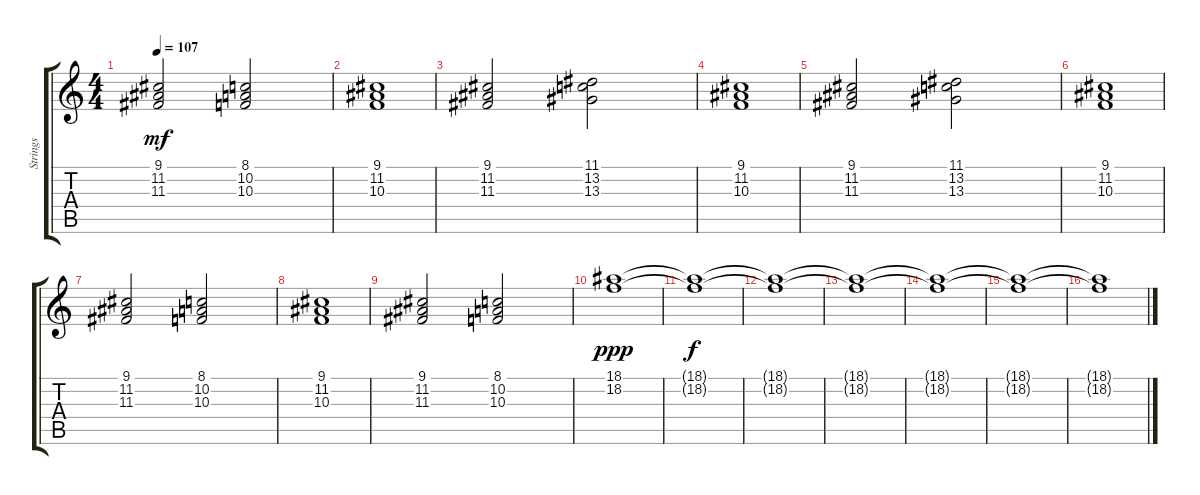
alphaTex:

\track ("Strings" "Strings") {instrument synthstrings1}
\staff {score tabs}
\tuning (E4 B3 G3 D3 A2 E2) {hide}
\ts (4 4)
\tempo 107
\clef g2
\ks c
(9.1 11.2 11.3).2{dy mf} (8.1 10.2 10.3).2 |
(9.1 11.2 10.3).1 |
(9.1 11.2 11.3).2 (11.1 13.2 13.3).2 |
(9.1 11.2 10.3).1 |
(9.1 11.2 11.3).2 (11.1 13.2 13.3).2 |
(9.1 11.2 10.3).1 |
(9.1 11.2 11.3).2 (8.1 10.2 10.3).2 |
(9.1 11.2 10.3).1 |
(9.1 11.2 11.3).2 (8.1 10.2 10.3).2 |
(18.1 18.2).1{dy ppp} |
(18.1{t} 18.2{t}).1{dy f} |
(18.1{t} 18.2{t}).1 |
(18.1{t} 18.2{t}).1 |
(18.1{t} 18.2{t}).1 |
(18.1{t} 18.2{t}).1 |
(18.1{t} 18.2{t}).1
